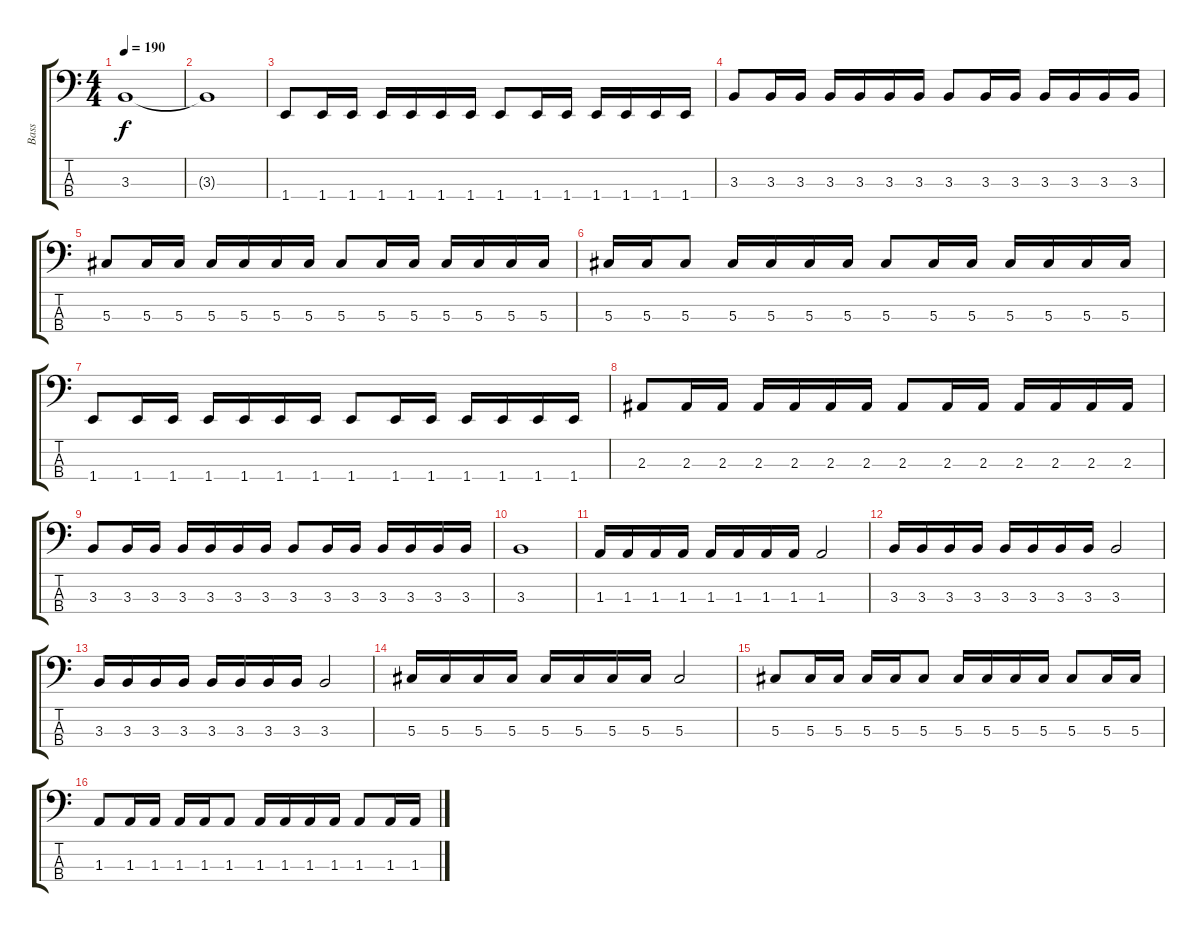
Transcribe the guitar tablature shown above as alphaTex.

\track ("Bass" "Bass") {instrument electricbasspick}
\staff {score tabs}
\tuning (Gb2 Db2 Ab1 Eb1) {hide}
\ts (4 4)
\tempo 190
\clef f4
\ks c
3.3.1{dy f} |
3.3{t}.1 |
1.4.8 1.4.16 1.4.16 1.4.16 1.4.16 1.4.16 1.4.16 1.4.8 1.4.16 1.4.16 1.4.16 1.4.16 1.4.16 1.4.16 |
3.3.8 3.3.16 3.3.16 3.3.16 3.3.16 3.3.16 3.3.16 3.3.8 3.3.16 3.3.16 3.3.16 3.3.16 3.3.16 3.3.16 |
5.3.8 5.3.16 5.3.16 5.3.16 5.3.16 5.3.16 5.3.16 5.3.8 5.3.16 5.3.16 5.3.16 5.3.16 5.3.16 5.3.16 |
5.3.16 5.3.16 5.3.8 5.3.16 5.3.16 5.3.16 5.3.16 5.3.8 5.3.16 5.3.16 5.3.16 5.3.16 5.3.16 5.3.16 |
1.4.8 1.4.16 1.4.16 1.4.16 1.4.16 1.4.16 1.4.16 1.4.8 1.4.16 1.4.16 1.4.16 1.4.16 1.4.16 1.4.16 |
2.3.8 2.3.16 2.3.16 2.3.16 2.3.16 2.3.16 2.3.16 2.3.8 2.3.16 2.3.16 2.3.16 2.3.16 2.3.16 2.3.16 |
3.3.8 3.3.16 3.3.16 3.3.16 3.3.16 3.3.16 3.3.16 3.3.8 3.3.16 3.3.16 3.3.16 3.3.16 3.3.16 3.3.16 |
3.3.1 |
1.3.16 1.3.16 1.3.16 1.3.16 1.3.16 1.3.16 1.3.16 1.3.16 1.3.2 |
3.3.16 3.3.16 3.3.16 3.3.16 3.3.16 3.3.16 3.3.16 3.3.16 3.3.2 |
3.3.16 3.3.16 3.3.16 3.3.16 3.3.16 3.3.16 3.3.16 3.3.16 3.3.2 |
5.3.16 5.3.16 5.3.16 5.3.16 5.3.16 5.3.16 5.3.16 5.3.16 5.3.2 |
5.3.8 5.3.16 5.3.16 5.3.16 5.3.16 5.3.8 5.3.16 5.3.16 5.3.16 5.3.16 5.3.8 5.3.16 5.3.16 |
1.3.8 1.3.16 1.3.16 1.3.16 1.3.16 1.3.8 1.3.16 1.3.16 1.3.16 1.3.16 1.3.8 1.3.16 1.3.16
